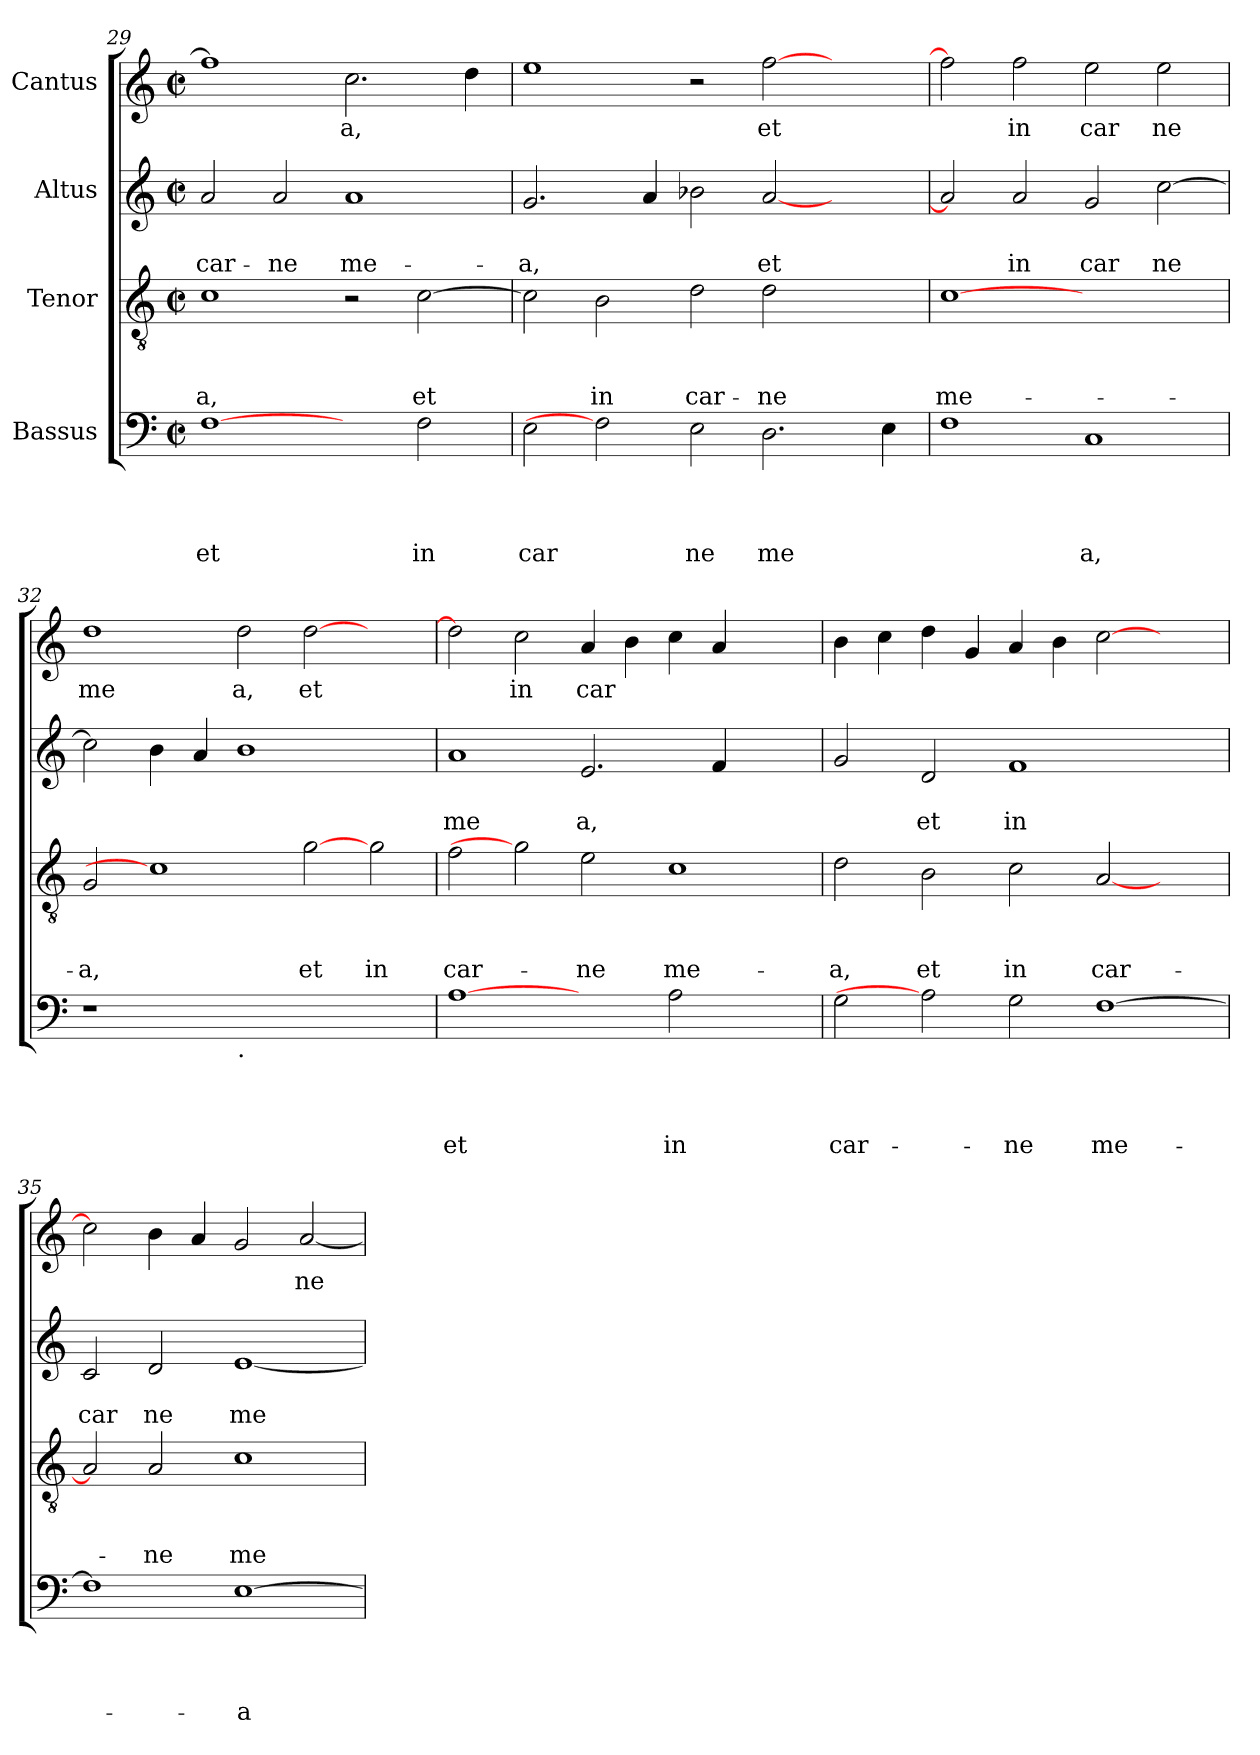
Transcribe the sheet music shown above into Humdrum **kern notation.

**kern	**text	**text	**text	**text	**kern	**text	**text	**text	**kern	**text	**text	**kern	**text
*part4	*part4	*part4	*part4	*part4	*part3	*part3	*part3	*part3	*part2	*part2	*part2	*part1	*part1
*staff4	*staff4	*staff4	*staff4	*staff4	*staff3	*staff3	*staff3	*staff3	*staff2	*staff2	*staff2	*staff1	*staff1
*I"Bassus	*	*	*	*	*I"Tenor	*	*	*	*I"Altus	*	*	*I"Cantus	*
*clefF4	*	*	*	*	*clefGv2	*	*	*	*clefG2	*	*	*clefG2	*
*k[]	*	*	*	*	*k[]	*	*	*	*k[]	*	*	*k[]	*
*C:	*	*	*	*	*C:	*	*	*	*C:	*	*	*C:	*
*M2/2	*	*	*	*	*M2/2	*	*	*	*M2/2	*	*	*M2/2	*
*met(c|)	*	*	*	*	*met(c|)	*	*	*	*met(c|)	*	*	*met(c|)	*
=29	=29	=29	=29	=29	=29	=29	=29	=29	=29	=29	=29	=29	=29
!	!	!	!	!LO:LY:b	!	!	!	!LO:LY:b	!	!	!LO:LY:b	!	!
[1F	.	.	.	et	1c	.	.	-a,	2a/	.	car-	1ff]	.
!	!	!	!	!	!	!	!	!	!	!	!LO:LY:b	!	!
.	.	.	.	.	.	.	.	.	2a/	.	-ne	.	.
!	!	!	!	!	!	!	!	!	!	!	!LO:LY:b	!	!LO:LY:b
2ryy	.	.	.	.	2r	.	.	.	1a	.	me-	2.cc\	a,
!	!	!	!	!LO:LY:b	!	!	!	!LO:LY:b	!	!	!	!	!
2F\	.	.	.	in	[>2c\	.	.	et	.	.	.	.	.
.	.	.	.	.	.	.	.	.	.	.	.	4dd\	.
=30	=30	=30	=30	=30	=30	=30	=30	=30	=30	=30	=30	=30	=30
!	!	!	!	!LO:LY:b	!	!	!	!	!	!	!LO:LY:b	!	!
2E\	.	.	.	car	2c\]	.	.	.	2.g/	.	-a,	1ee	.
!	!	!	!	!	!	!	!	!LO:LY:b	!	!	!	!	!
2F]	.	.	.	.	2B\	.	.	in	.	.	.	.	.
.	.	.	.	.	.	.	.	.	4a/	.	.	.	.
!	!	!	!	!LO:LY:b	!	!	!	!LO:LY:b	!	!	!	!	!
2E\	.	.	.	ne	2d\	.	.	car-	2b-X\	.	.	2r	.
!	!	!	!	!LO:LY:b	!	!	!	!LO:LY:b	!	!	!LO:LY:b	!	!LO:LY:b
2.D\	.	.	.	me	2d\	.	.	-ne	[<2a/	.	et	[<2ff\	et
.	.	.	.	.	2ryy	.	.	.	2ryy	.	.	2ryy	.
4E\	.	.	.	.	.	.	.	.	.	.	.	.	.
!!LO:LB:g=z
=31	=31	=31	=31	=31	=31	=31	=31	=31	=31	=31	=31	=31	=31
!	!	!	!	!	!	!	!	!LO:LY:b	!	!	!	!	!
1F	.	.	.	.	[1c	.	.	me-	2a/]	.	.	2ff\]	.
!	!	!	!	!	!	!	!	!	!	!	!LO:LY:b	!	!LO:LY:b
.	.	.	.	.	.	.	.	.	2a/	.	in	2ff\	in
!	!	!	!	!LO:LY:b	!	!	!	!	!	!	!LO:LY:b	!	!LO:LY:b
1C	.	.	.	a,	1ryy	.	.	.	2g/	.	car	2ee\	car
!	!	!	!	!	!	!	!	!	!	!	!LO:LY:b	!	!LO:LY:b
.	.	.	.	.	.	.	.	.	[>2cc\	.	ne	2ee\	ne
=32	=32	=32	=32	=32	=32	=32	=32	=32	=32	=32	=32	=32	=32
!	!	!	!	!	!	!	!	!LO:LY:b	!	!	!	!	!LO:LY:b
1r	.	.	.	.	2G/	.	.	-a,	2cc\]	.	.	1dd	me
.	.	.	.	.	1c]	.	.	.	4b\	.	.	.	.
.	.	.	.	.	.	.	.	.	4a/	.	.	.	.
!LO:TX:b:t=.	!	!	!	!	!	!	!	!	!	!	!	!	!
!	!	!	!	!	!	!	!	!	!	!	!	!	!LO:LY:b
1.ryy	.	.	.	.	.	.	.	.	1b	.	.	2dd\	a,
!	!	!	!	!	!	!	!	!LO:LY:b	!	!	!	!	!LO:LY:b
.	.	.	.	.	[2g	.	.	et	.	.	.	[>2dd\	et
!	!	!	!	!	!	!	!	!LO:LY:b	!	!	!	!	!
.	.	.	.	.	2g\	.	.	in	2ryy	.	.	2ryy	.
=33	=33	=33	=33	=33	=33	=33	=33	=33	=33	=33	=33	=33	=33
!	!	!	!	!LO:LY:b	!	!	!	!LO:LY:b	!	!	!LO:LY:b	!	!
[1A	.	.	.	et	2f\	.	.	car-	1a	.	me	2dd\]	.
!	!	!	!	!	!	!	!	!	!	!	!	!	!LO:LY:b
.	.	.	.	.	2g]	.	.	.	.	.	.	2cc\	in
!	!	!	!	!	!	!	!	!LO:LY:b	!	!	!LO:LY:b	!	!LO:LY:b
2ryy	.	.	.	.	2e\	.	.	-ne	2.e/	.	a,	4a/	car
.	.	.	.	.	.	.	.	.	.	.	.	4b\	.
!	!	!	!	!LO:LY:b	!	!	!	!LO:LY:b	!	!	!	!	!
2A\	.	.	.	in	1c	.	.	me-	.	.	.	4cc\	.
.	.	.	.	.	.	.	.	.	4f/	.	.	4a/	.
2ryy	.	.	.	.	.	.	.	.	2ryy	.	.	2ryy	.
=34	=34	=34	=34	=34	=34	=34	=34	=34	=34	=34	=34	=34	=34
!	!	!	!	!LO:LY:b	!	!	!	!LO:LY:b	!	!	!	!	!
2G\	.	.	.	car-	2d\	.	.	-a,	2g/	.	.	4b\	.
.	.	.	.	.	.	.	.	.	.	.	.	4cc\	.
!	!	!	!	!	!	!	!	!LO:LY:b	!	!	!LO:LY:b	!	!
2A]	.	.	.	.	2B\	.	.	et	2d/	.	et	4dd\	.
.	.	.	.	.	.	.	.	.	.	.	.	4g/	.
!	!	!	!	!LO:LY:b	!	!	!	!LO:LY:b	!	!	!LO:LY:b	!	!
2G\	.	.	.	-ne	2c\	.	.	in	1f	.	in	4a/	.
.	.	.	.	.	.	.	.	.	.	.	.	4b\	.
!	!	!	!	!LO:LY:b	!	!	!	!LO:LY:b	!	!	!	!	!
[>1F	.	.	.	me-	[<2A/	.	.	car-	.	.	.	[>2cc\	.
.	.	.	.	.	2ryy	.	.	.	2ryy	.	.	2ryy	.
=35	=35	=35	=35	=35	=35	=35	=35	=35	=35	=35	=35	=35	=35
!	!	!	!	!	!	!	!	!	!	!	!LO:LY:b	!	!
1F]	.	.	.	.	2A/]	.	.	.	2c/	.	car	2cc\]	.
!	!	!	!	!	!	!	!	!LO:LY:b	!	!	!LO:LY:b	!	!
.	.	.	.	.	2A/	.	.	-ne	2d/	.	ne	4b\	.
.	.	.	.	.	.	.	.	.	.	.	.	4a/	.
!	!	!	!	!LO:LY:b:rj	!	!	!	!LO:LY:b	!	!	!LO:LY:b	!	!
[<1E	.	.	.	-a	1c	.	.	me-	[<1e	.	me	2g/	.
!	!	!	!	!	!	!	!	!	!	!	!	!	!LO:LY:b
.	.	.	.	.	.	.	.	.	.	.	.	[<2a/	ne
=	=	=	=	=	=	=	=	=	=	=	=	=	=
*-	*-	*-	*-	*-	*-	*-	*-	*-	*-	*-	*-	*-	*-
